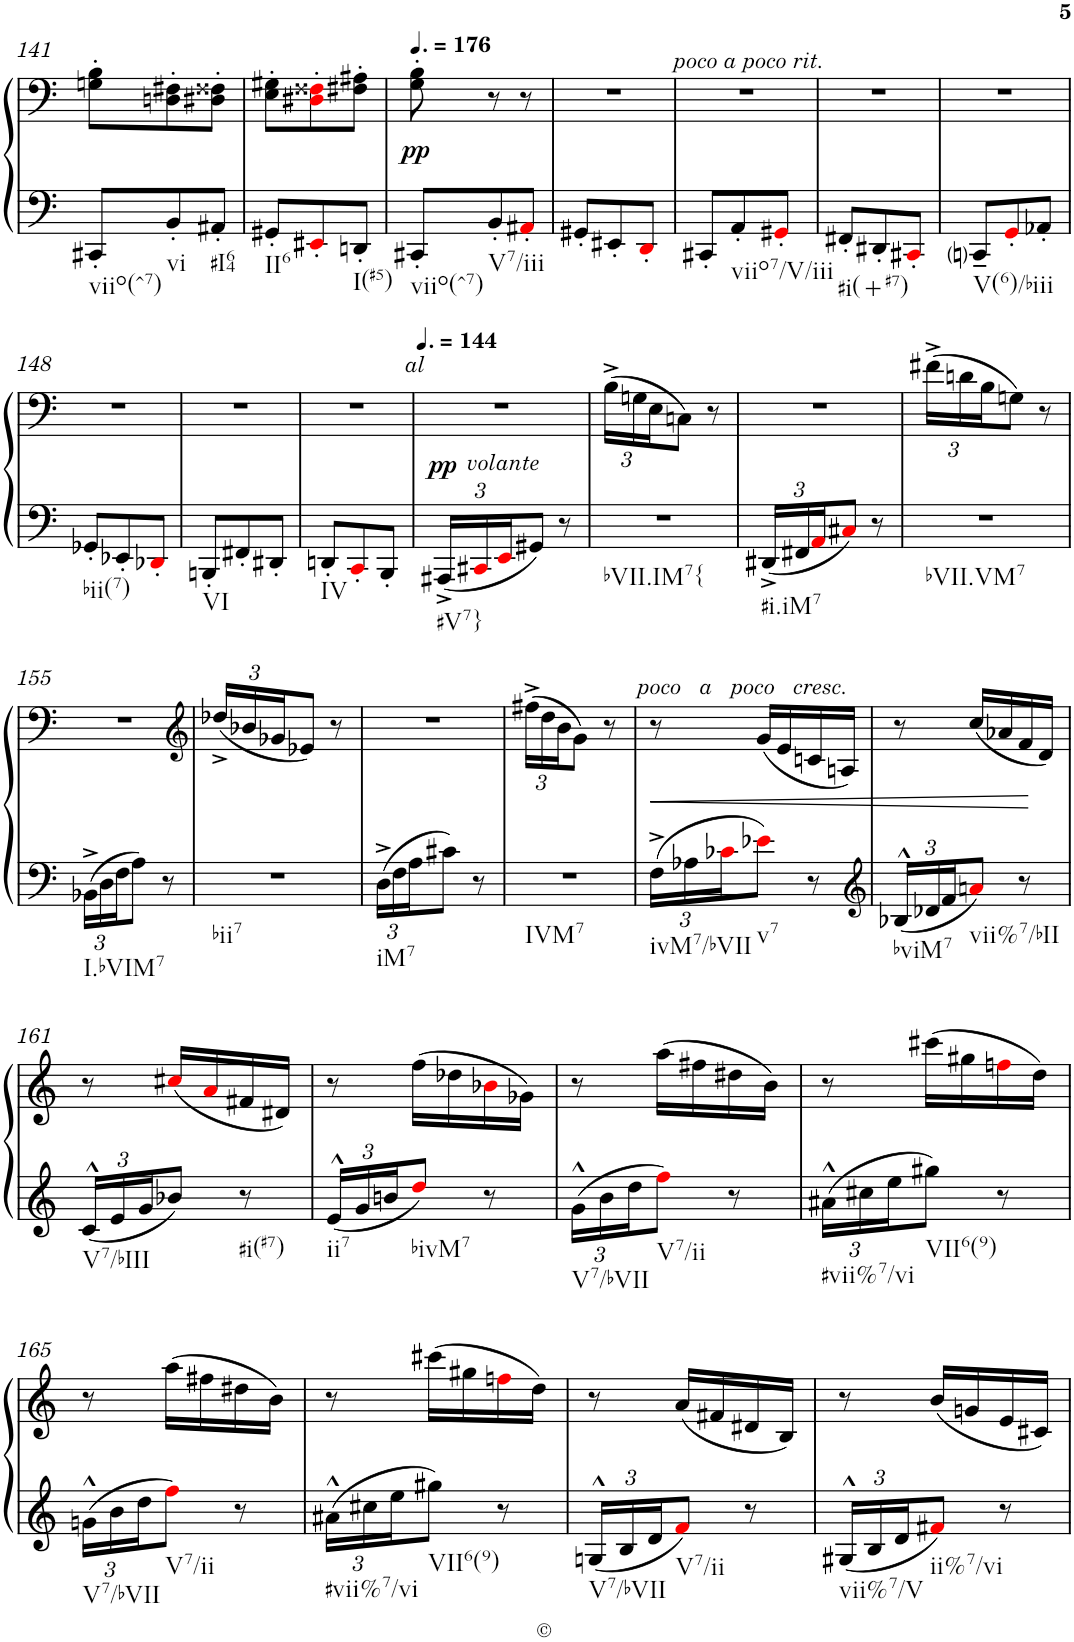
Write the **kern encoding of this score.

**kern	**kern	**dynam
*part1	*part1	*part1
*staff2	*staff1	*staff1/2
*I"Piano	*	*
*I'Pno.	*	*
!!LO:PB:g=z
*clefF4	*clefF4	*
*k[]	*k[]	*
*M3/8	*M3/8	*
=141	=141	=141
!LO:TX:b:t=viio(^7)	!	!
8CC#X'/L	8Gn\' 8B\'L	.
!LO:TX:b:t=vi	!	!
8BB'/	8Dn\' 8F#X\'	.
!LO:TX:b:t=#I64	!	!
8AA#X'/J	8D#X\' 8F##X\'J	.
=142	=142	=142
!LO:TX:b:t=II6	!	!
8GG#X'/L	8E\' 8G#X\'L	.
8EE#X'i/	8D#Xi\' 8F##Xi\'	.
!LO:TX:b:t=I(#5)	!	!
8DDn'/J	8F#X\' 8A#X\'J	.
=143	=143	=143
*	*MM264	*
!LO:TX:b:t=viio(^7)	!	!
!	!	!LO:DY:b
8CC#X'/L	8G\' 8B\'	pp
!LO:TX:b:t=V7/iii	!	!
8BB'/	8r	.
8AA#X'i/J	8r	.
=144	=144	=144
8GG#X'/L	4.r	.
8EE#X'/	.	.
8DD'i/J	.	.
!	!LO:TX:a:i:t=poco a poco rit.	!
=145	=145	=145
8CC#X'/L	4.r	.
!LO:TX:b:t=viio7/V/iii	!	!
8AA'/	.	.
8GG#X'i/J	.	.
=146	=146	=146
!LO:TX:b:t=#i(+#7)	!	!
8FF#X'/L	4.r	.
8DD#X'/	.	.
8CC#X'i/J	.	.
=147	=147	=147
!LO:TX:b:t=V(6)/biii	!	!
8CCnj~/L	4.r	.
8GG'i/	.	.
8AA-X'/J	.	.
!!LO:LB:g=z
=148	=148	=148
!LO:TX:b:t=bii(7)	!	!
8GG-X'/L	4.r	.
8EE-X'/	.	.
8DD-X'i/J	.	.
=149	=149	=149
!LO:TX:b:t=VI	!	!
8BBBn'/L	4.r	.
8FF#X'/	.	.
8DD#X'/J	.	.
=150	=150	=150
!LO:TX:b:t=IV	!	!
8DDn'/L	4.r	.
8CC'i/	.	.
8BBB'/J	.	.
!	!LO:TX:a:i:t=al	!
=151	=151	=151
*Xbrackettup	*	*
*	*MM216	*
!LO:TX:b:t=#V7}	!	!
!	!	!LO:DY:a=2
24AAA#X^/LL	4.r	pp
!LO:TX:a:i:t=volante	!	!
24CC#Xi/	.	.
24EEi/J	.	.
8GG#X/J	.	.
8r	.	.
=152	=152	=152
*	*Xbrackettup	*
!LO:TX:b:t=bVII.IM7{	!	!
4.r	(>24B^\LL	.
.	24Gn\	.
.	24E\J	.
.	8Cn\J)	.
.	8r	.
=153	=153	=153
!LO:TX:b:t=#i.iM7	!	!
24DD#X^/LL	4.r	.
24FF#X/	.	.
24AAi/J	.	.
8C#Xi/J	.	.
8r	.	.
=154	=154	=154
!LO:TX:b:t=bVII.VM7	!	!
4.r	(>24f#X^\LL	.
.	24dn\	.
.	24B\J	.
.	8Gn\J)	.
.	8r	.
!!LO:LB:g=z
=155	=155	=155
!LO:TX:b:t=I.bVIM7	!	!
24BB-X^\LL	4.r	.
24D\	.	.
24F\J	.	.
8A\J	.	.
8r	.	.
=156	=156	=156
*	*clefG2	*
!LO:TX:b:t=bii7	!	!
4.r	(<24dd-X^/LL	.
.	24b-X/	.
.	24g-X/J	.
.	8e-X/J)	.
.	8r	.
=157	=157	=157
!LO:TX:b:t=iM7	!	!
24D^\LL	4.r	.
24F\	.	.
24A\J	.	.
8c#X\J	.	.
8r	.	.
=158	=158	=158
!LO:TX:b:t=IVM7	!	!
4.r	(>24ff#X^\LL	.
.	24dd\	.
.	24b\J	.
.	8g\J)	.
.	8r	.
=159	=159	=159
!	!LO:TX:a:i:t=poco   a   poco   cresc.	!
!LO:TX:b:t=ivM7/bVII	!	!
!	!	!LO:HP:b
24F^\LL	8r	<
24A-X\	.	.
24c-Xi\J	.	.
!LO:TX:b:t=v7	!	!
8e-Xi\J	(<16g/LL	.
.	16e/	.
8r	16cn/	.
.	16An/JJ)	.
=160	=160	=160
*clefG2	*	*
!LO:TX:b:t=bviM7	!	!
24B-X^^/LL	8r	.
24d-X/	.	.
24f/J	.	.
!LO:TX:b:t=vii%7/bII	!	!
8ani/J	(<16cc/LL	.
.	16a-X/	.
8r	16f/	.
.	16d/JJ)	[
!!LO:LB:g=z
=161	=161	=161
!LO:TX:b:t=V7/bIII	!	!
24c^^/LL	8r	.
24e/	.	.
24g/J	.	.
8b-X/J	(<16cc#Xi/LL	.
.	16ai/	.
!LO:TX:b:t=#i(#7)	!	!
8r	16f#X/	.
.	16d#X/JJ)	.
=162	=162	=162
!LO:TX:b:t=ii7	!	!
24e^^/LL	8r	.
24g/	.	.
24bn/J	.	.
!LO:TX:b:t=bivM7	!	!
8ddi/J	(>16ff\LL	.
.	16dd-X\	.
8r	16b-Xi\	.
.	16g-X\JJ)	.
=163	=163	=163
!LO:TX:b:t=V7/bVII	!	!
24g^^\LL	8r	.
24b\	.	.
24dd\J	.	.
!LO:TX:b:t=V7/ii	!	!
8ffi\J	(>16aa\LL	.
.	16ff#X\	.
8r	16dd#X\	.
.	16b\JJ)	.
=164	=164	=164
!LO:TX:b:t=#vii%7/vi	!	!
24a#X^^\LL	8r	.
24cc#X\	.	.
24ee\J	.	.
!LO:TX:b:t=VII6(9)	!	!
8gg#X\J	(>16ccc#X\LL	.
.	16gg#X\	.
8r	16ffni\	.
.	16dd\JJ)	.
!!LO:LB:g=z
=165	=165	=165
!LO:TX:b:t=V7/bVII	!	!
24gn^^\LL	8r	.
24b\	.	.
24dd\J	.	.
!LO:TX:b:t=V7/ii	!	!
8ffi\J	(>16aa\LL	.
.	16ff#X\	.
8r	16dd#X\	.
.	16b\JJ)	.
=166	=166	=166
!LO:TX:b:t=#vii%7/vi	!	!
24a#X^^\LL	8r	.
24cc#X\	.	.
24ee\J	.	.
!LO:TX:b:t=VII6(9)	!	!
8gg#X\J	(>16ccc#X\LL	.
.	16gg#X\	.
8r	16ffni\	.
.	16dd\JJ)	.
=167	=167	=167
!LO:TX:b:t=V7/bVII	!	!
24Gn^^/LL	8r	.
24B/	.	.
24d/J	.	.
!LO:TX:b:t=V7/ii	!	!
8fi/J	(<16a/LL	.
.	16f#X/	.
8r	16d#X/	.
.	16B/JJ)	.
=168	=168	=168
!LO:TX:b:t=vii%7/V	!	!
24G#X^^/LL	8r	.
24B/	.	.
24d/J	.	.
!LO:TX:b:t=ii%7/vi	!	!
8f#Xi/J	(<16b/LL	.
.	16gn/	.
8r	16e/	.
.	16c#X/JJ)	.
=	=	=
*-	*-	*-
